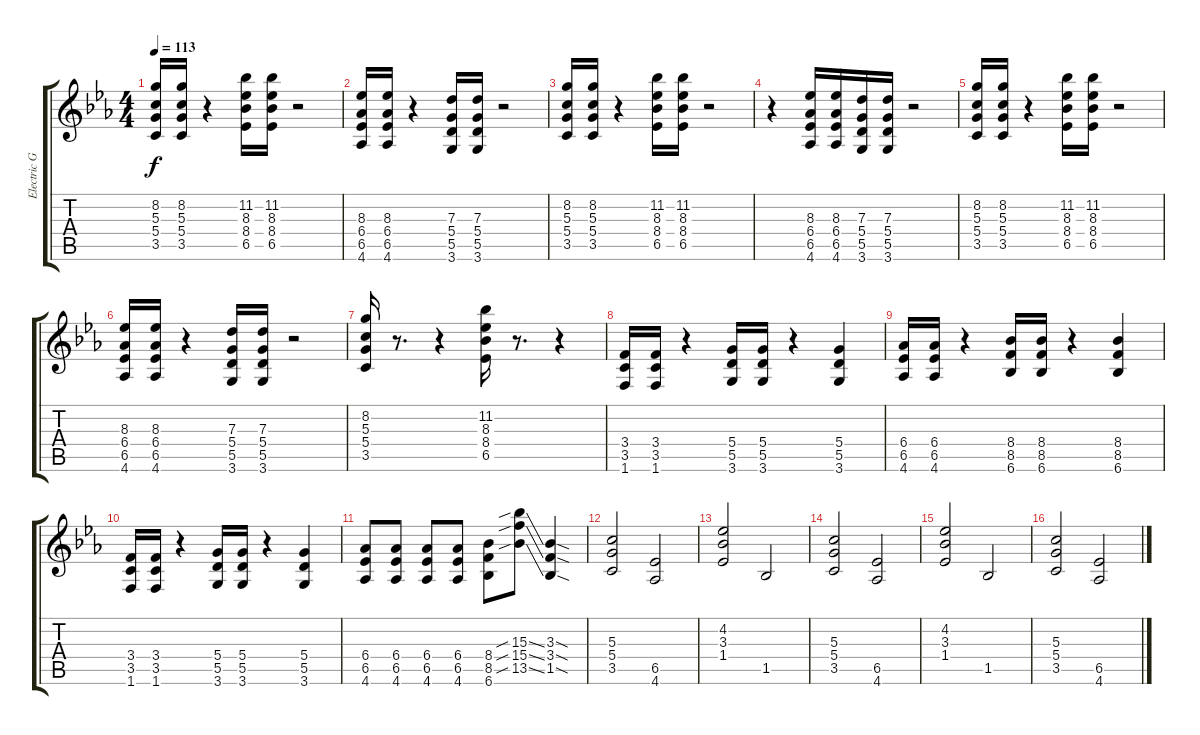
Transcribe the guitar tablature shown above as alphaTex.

\track ("Electric Guitar" "Electric G") {instrument distortionguitar}
\staff {score tabs}
\tuning (E4 B3 G3 D3 A2 E2) {hide}
\ts (4 4)
\tempo 113
\clef g2
\ks eb
(8.2 5.3 5.4 3.5).16{dy f} (8.2 5.3 5.4 3.5).16 r.4 (11.2 8.3 8.4 6.5).16 (11.2 8.3 8.4 6.5).16 r.2 |
(8.3 6.4 6.5 4.6).16 (8.3 6.4 6.5 4.6).16 r.4 (7.3 5.4 5.5 3.6).16 (7.3 5.4 5.5 3.6).16 r.2 |
(8.2 5.3 5.4 3.5).16 (8.2 5.3 5.4 3.5).16 r.4 (11.2 8.3 8.4 6.5).16 (11.2 8.3 8.4 6.5).16 r.2 |
r.4 (8.3 6.4 6.5 4.6).16 (8.3 6.4 6.5 4.6).16 (7.3 5.4 5.5 3.6).16 (7.3 5.4 5.5 3.6).16 r.2 |
(8.2 5.3 5.4 3.5).16 (8.2 5.3 5.4 3.5).16 r.4 (11.2 8.3 8.4 6.5).16 (11.2 8.3 8.4 6.5).16 r.2 |
(8.3 6.4 6.5 4.6).16 (8.3 6.4 6.5 4.6).16 r.4 (7.3 5.4 5.5 3.6).16 (7.3 5.4 5.5 3.6).16 r.2 |
(8.2 5.3 5.4 3.5).16 r.8{d} r.4 (11.2 8.3 8.4 6.5).16 r.8{d} r.4 |
(3.4 3.5 1.6).16 (3.4 3.5 1.6).16 r.4 (5.4 5.5 3.6).16 (5.4 5.5 3.6).16 r.4 (5.4 5.5 3.6).4 |
(6.4 6.5 4.6).16 (6.4 6.5 4.6).16 r.4 (8.4 8.5 6.6).16 (8.4 8.5 6.6).16 r.4 (8.4 8.5 6.6).4 |
(3.4 3.5 1.6).16 (3.4 3.5 1.6).16 r.4 (5.4 5.5 3.6).16 (5.4 5.5 3.6).16 r.4 (5.4 5.5 3.6).4 |
(6.4 6.5 4.6).8 (6.4 6.5 4.6).8 (6.4 6.5 4.6).8 (6.4 6.5 4.6).8 (8.4 8.5 6.6).8 (15.3{sib ss} 15.4{sib ss} 13.5{sib ss}).8 (3.3{sod} 3.4{sod} 1.5{sod}).4 |
(5.3 5.4 3.5).2 (6.5 4.6).2 |
(4.2 3.3 1.4).2 1.5.2 |
(5.3 5.4 3.5).2 (6.5 4.6).2 |
(4.2 3.3 1.4).2 1.5.2 |
(5.3 5.4 3.5).2 (6.5 4.6).2
